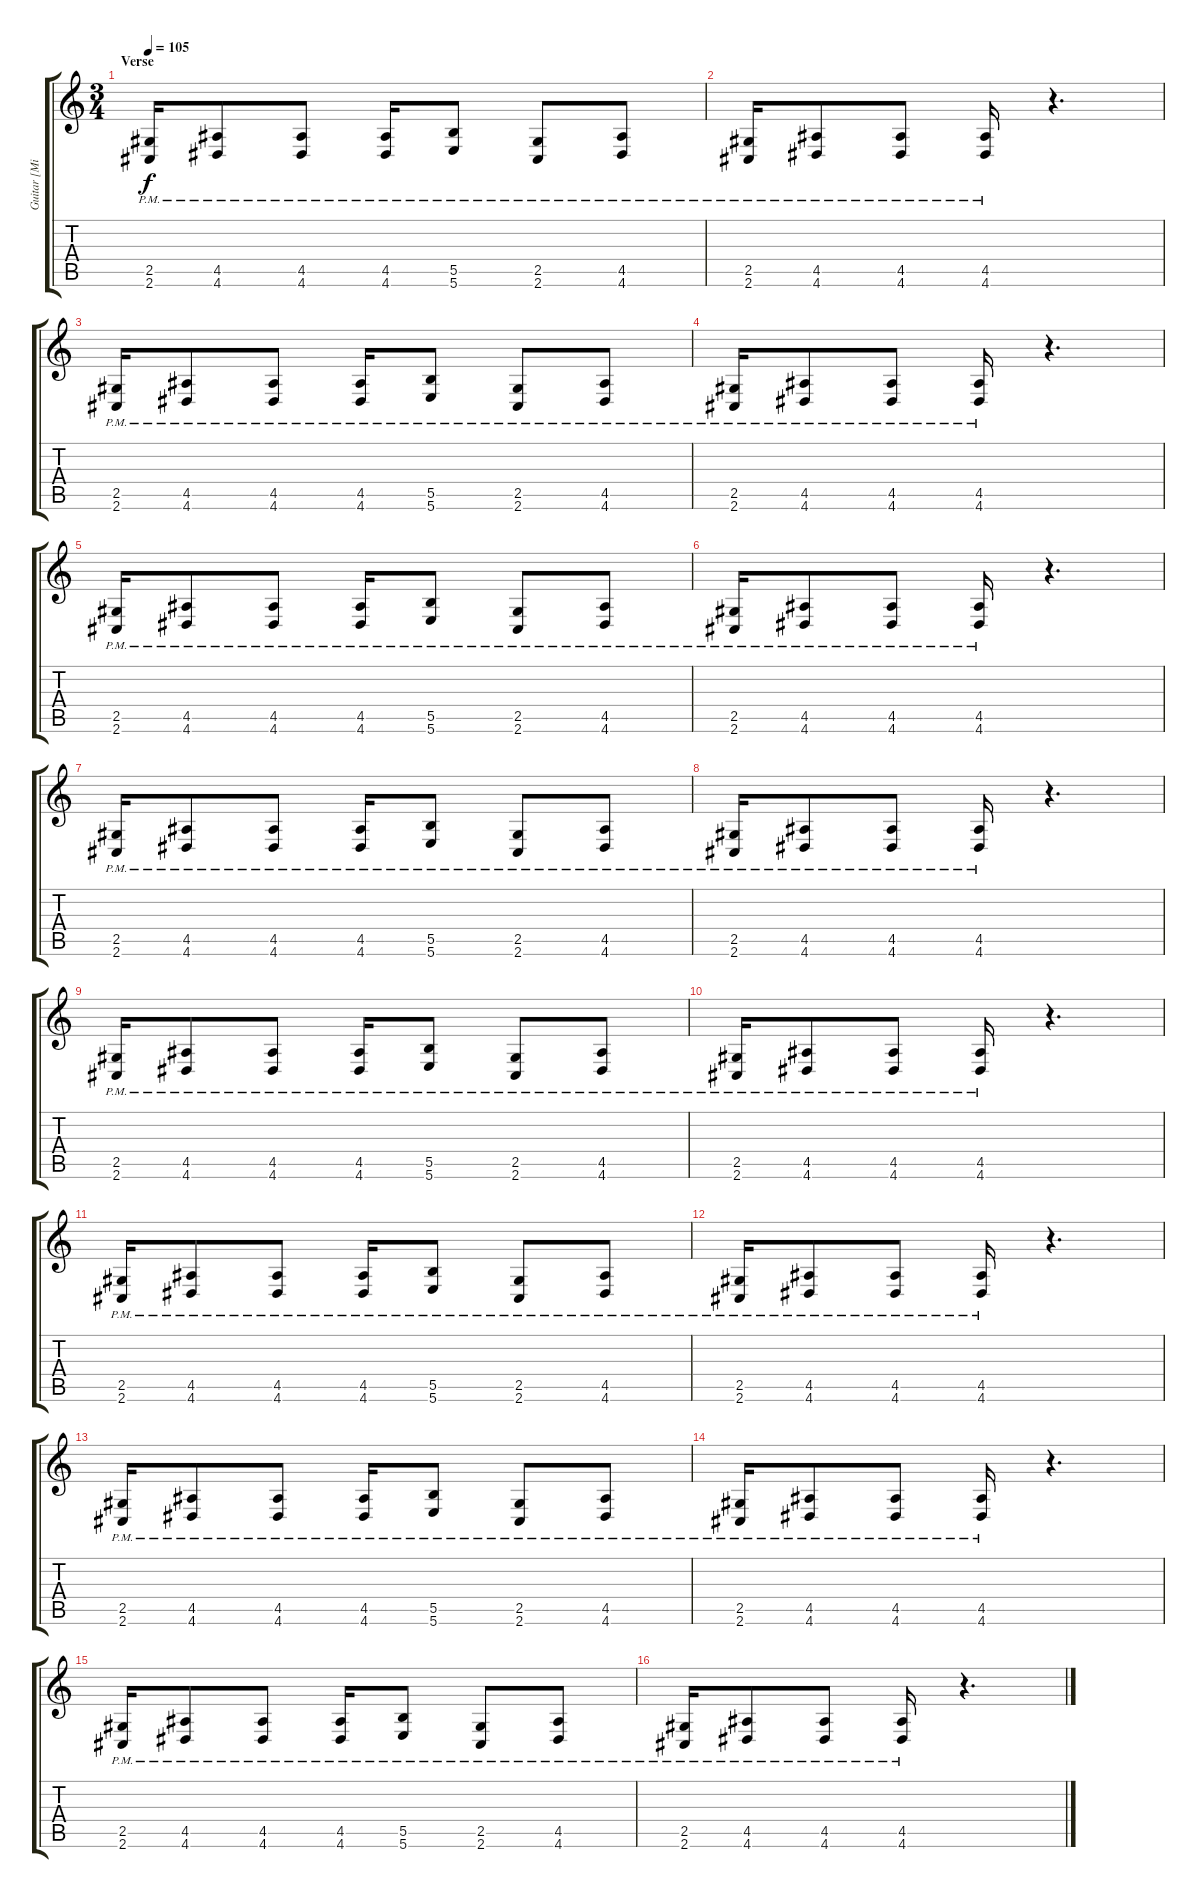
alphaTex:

\track ("Guitar [Mike Smith]" "Guitar [Mi") {instrument distortionguitar}
\staff {score tabs}
\tuning (Db4 Ab3 E3 B2 Gb2 B1) {hide}
\ts (3 4)
\section ("" "Verse")
\tempo 105
\clef g2
\ks c
(2.5 2.6{pm}).16{dy f} (4.5 4.6{pm}).8 (4.5 4.6{pm}).8 (4.5 4.6{pm}).16 (5.5 5.6{pm}).8 (2.5 2.6{pm}).8 (4.5 4.6{pm}).8 |
(2.5 2.6{pm}).16 (4.5 4.6{pm}).8 (4.5 4.6{pm}).8 (4.5 4.6{pm}).16 r.4{d} |
(2.5 2.6{pm}).16 (4.5 4.6{pm}).8 (4.5 4.6{pm}).8 (4.5 4.6{pm}).16 (5.5 5.6{pm}).8 (2.5 2.6{pm}).8 (4.5 4.6{pm}).8 |
(2.5 2.6{pm}).16 (4.5 4.6{pm}).8 (4.5 4.6{pm}).8 (4.5 4.6{pm}).16 r.4{d} |
(2.5 2.6{pm}).16 (4.5 4.6{pm}).8 (4.5 4.6{pm}).8 (4.5 4.6{pm}).16 (5.5 5.6{pm}).8 (2.5 2.6{pm}).8 (4.5 4.6{pm}).8 |
(2.5 2.6{pm}).16 (4.5 4.6{pm}).8 (4.5 4.6{pm}).8 (4.5 4.6{pm}).16 r.4{d} |
(2.5 2.6{pm}).16 (4.5 4.6{pm}).8 (4.5 4.6{pm}).8 (4.5 4.6{pm}).16 (5.5 5.6{pm}).8 (2.5 2.6{pm}).8 (4.5 4.6{pm}).8 |
(2.5 2.6{pm}).16 (4.5 4.6{pm}).8 (4.5 4.6{pm}).8 (4.5 4.6{pm}).16 r.4{d} |
(2.5 2.6{pm}).16 (4.5 4.6{pm}).8 (4.5 4.6{pm}).8 (4.5 4.6{pm}).16 (5.5 5.6{pm}).8 (2.5 2.6{pm}).8 (4.5 4.6{pm}).8 |
(2.5 2.6{pm}).16 (4.5 4.6{pm}).8 (4.5 4.6{pm}).8 (4.5 4.6{pm}).16 r.4{d} |
(2.5 2.6{pm}).16 (4.5 4.6{pm}).8 (4.5 4.6{pm}).8 (4.5 4.6{pm}).16 (5.5 5.6{pm}).8 (2.5 2.6{pm}).8 (4.5 4.6{pm}).8 |
(2.5 2.6{pm}).16 (4.5 4.6{pm}).8 (4.5 4.6{pm}).8 (4.5 4.6{pm}).16 r.4{d} |
(2.5 2.6{pm}).16 (4.5 4.6{pm}).8 (4.5 4.6{pm}).8 (4.5 4.6{pm}).16 (5.5 5.6{pm}).8 (2.5 2.6{pm}).8 (4.5 4.6{pm}).8 |
(2.5 2.6{pm}).16 (4.5 4.6{pm}).8 (4.5 4.6{pm}).8 (4.5 4.6{pm}).16 r.4{d} |
(2.5 2.6{pm}).16 (4.5 4.6{pm}).8 (4.5 4.6{pm}).8 (4.5 4.6{pm}).16 (5.5 5.6{pm}).8 (2.5 2.6{pm}).8 (4.5 4.6{pm}).8 |
(2.5 2.6{pm}).16 (4.5 4.6{pm}).8 (4.5 4.6{pm}).8 (4.5 4.6{pm}).16 r.4{d}
